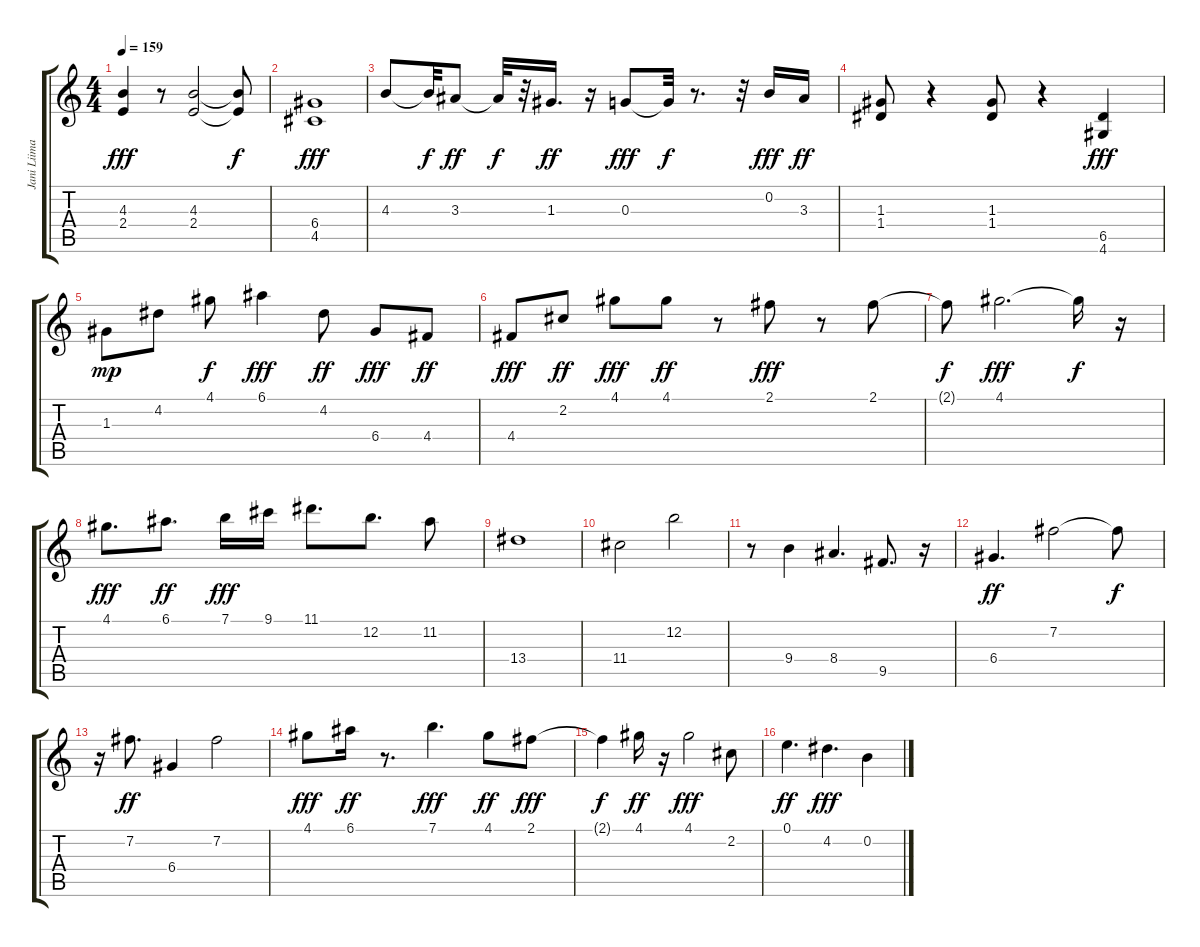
\track ("Jani Liimatainen" "Jani Liima") {instrument overdrivenguitar}
\staff {score tabs}
\tuning (E4 B3 G3 D3 A2 E2) {hide}
\ts (4 4)
\tempo 159
\clef g2
\ks c
(4.3 2.4).4{dy fff} r.8 (4.3 2.4).2 (4.3{t} 2.4{t}).8{dy f} |
(6.4 4.5).1{dy fff} |
4.3.8 4.3{t}.32{dy f} 3.3.8{dy ff} 3.3{t}.32{dy f} r.32 1.3.16{d dy ff} r.16 0.3.8{dy fff} 0.3{t}.32{dy f} r.8{d} r.32 0.2.16{dy fff} 3.3.16{dy ff} |
(1.3 1.4).8 r.4 (1.3 1.4).8 r.4 (6.5 4.6).4{dy fff} |
1.3.8{dy mp} 4.2.8 4.1.8{dy f} 6.1.4{dy fff} 4.2.8{dy ff} 6.4.8{dy fff} 4.4.8{dy ff} |
4.4.8{dy fff} 2.2.8{dy ff} 4.1.8{dy fff} 4.1.8{dy ff} r.8 2.1.8{dy fff} r.8 2.1.8 |
2.1{t}.8{dy f} 4.1.2{d dy fff} 4.1{t}.16{dy f} r.16 |
4.1.8{d dy fff} 6.1.8{d dy ff} 7.1.16{dy fff} 9.1.16 11.1.8{d} 12.2.8{d} 11.2.8 |
13.4.1 |
11.4.2 12.2.2 |
r.8 9.4.4 8.4.4{d} 9.5.8{d} r.16 |
6.4.4{d dy ff} 7.2.2 7.2{t}.8{dy f} |
r.16 7.2.8{d dy ff} 6.4.4 7.2.2 |
4.1.8{dy fff} 6.1.16{dy ff} r.8{d} 7.1.4{d dy fff} 4.1.8{dy ff} 2.1.8{dy fff} |
2.1{t}.4{dy f} 4.1.16{dy ff} r.16 4.1.2{dy fff} 2.2.8 |
0.1.4{d dy ff} 4.2.4{d dy fff} 0.2.4
